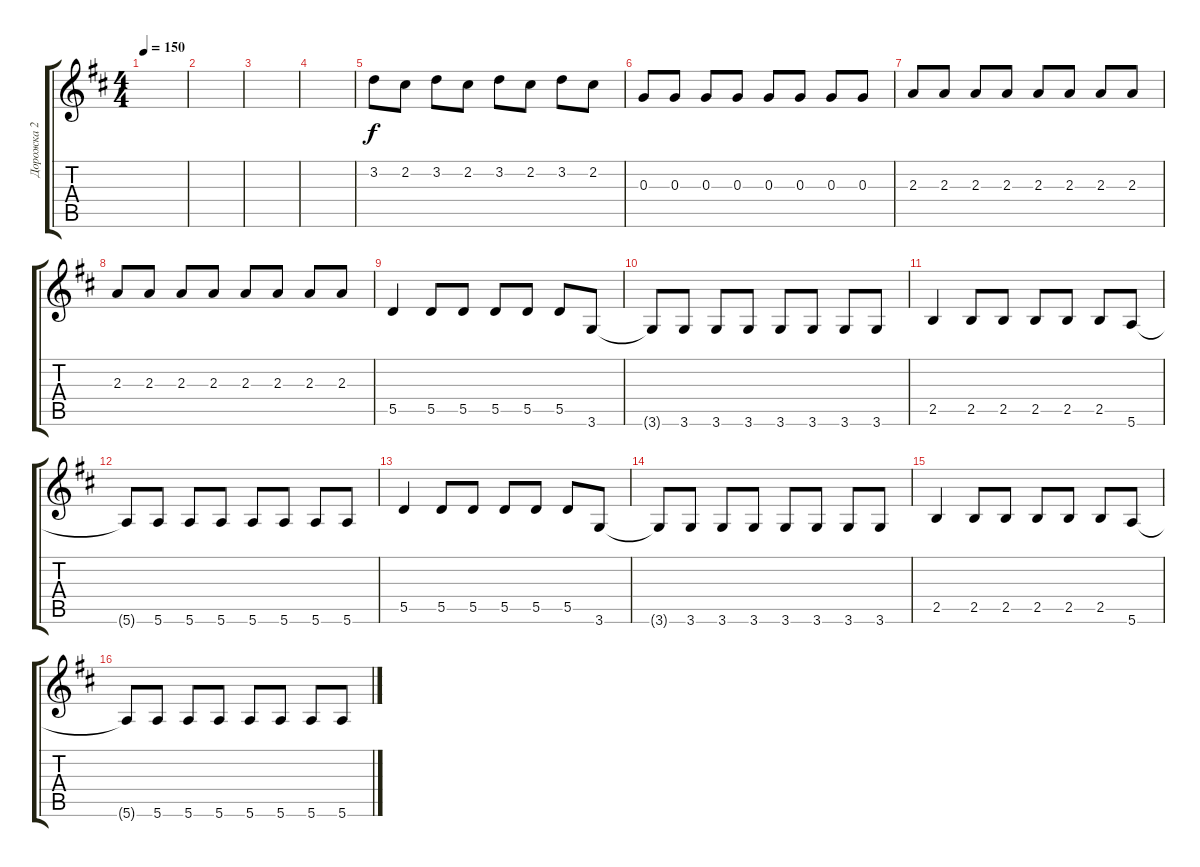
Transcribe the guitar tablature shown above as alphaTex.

\track ("Дорожка 2" "Дорожка 2") {instrument distortionguitar}
\staff {score tabs}
\tuning (E4 B3 G3 D3 A2 E2) {hide}
\ts (4 4)
\tempo 150
\clef g2
\ks bminor
|
|
|
|
3.2.8 2.2.8 3.2.8 2.2.8 3.2.8 2.2.8 3.2.8 2.2.8 |
0.3.8 0.3.8 0.3.8 0.3.8 0.3.8 0.3.8 0.3.8 0.3.8 |
2.3.8 2.3.8 2.3.8 2.3.8 2.3.8 2.3.8 2.3.8 2.3.8 |
2.3.8 2.3.8 2.3.8 2.3.8 2.3.8 2.3.8 2.3.8 2.3.8 |
5.5.4{dy f} 5.5.8 5.5.8 5.5.8 5.5.8 5.5.8 3.6.8 |
3.6{t}.8 3.6.8 3.6.8 3.6.8 3.6.8 3.6.8 3.6.8 3.6.8 |
2.5.4 2.5.8 2.5.8 2.5.8 2.5.8 2.5.8 5.6.8 |
5.6{t}.8 5.6.8 5.6.8 5.6.8 5.6.8 5.6.8 5.6.8 5.6.8 |
5.5.4 5.5.8 5.5.8 5.5.8 5.5.8 5.5.8 3.6.8 |
3.6{t}.8 3.6.8 3.6.8 3.6.8 3.6.8 3.6.8 3.6.8 3.6.8 |
2.5.4 2.5.8 2.5.8 2.5.8 2.5.8 2.5.8 5.6.8 |
5.6{t}.8 5.6.8 5.6.8 5.6.8 5.6.8 5.6.8 5.6.8 5.6.8
